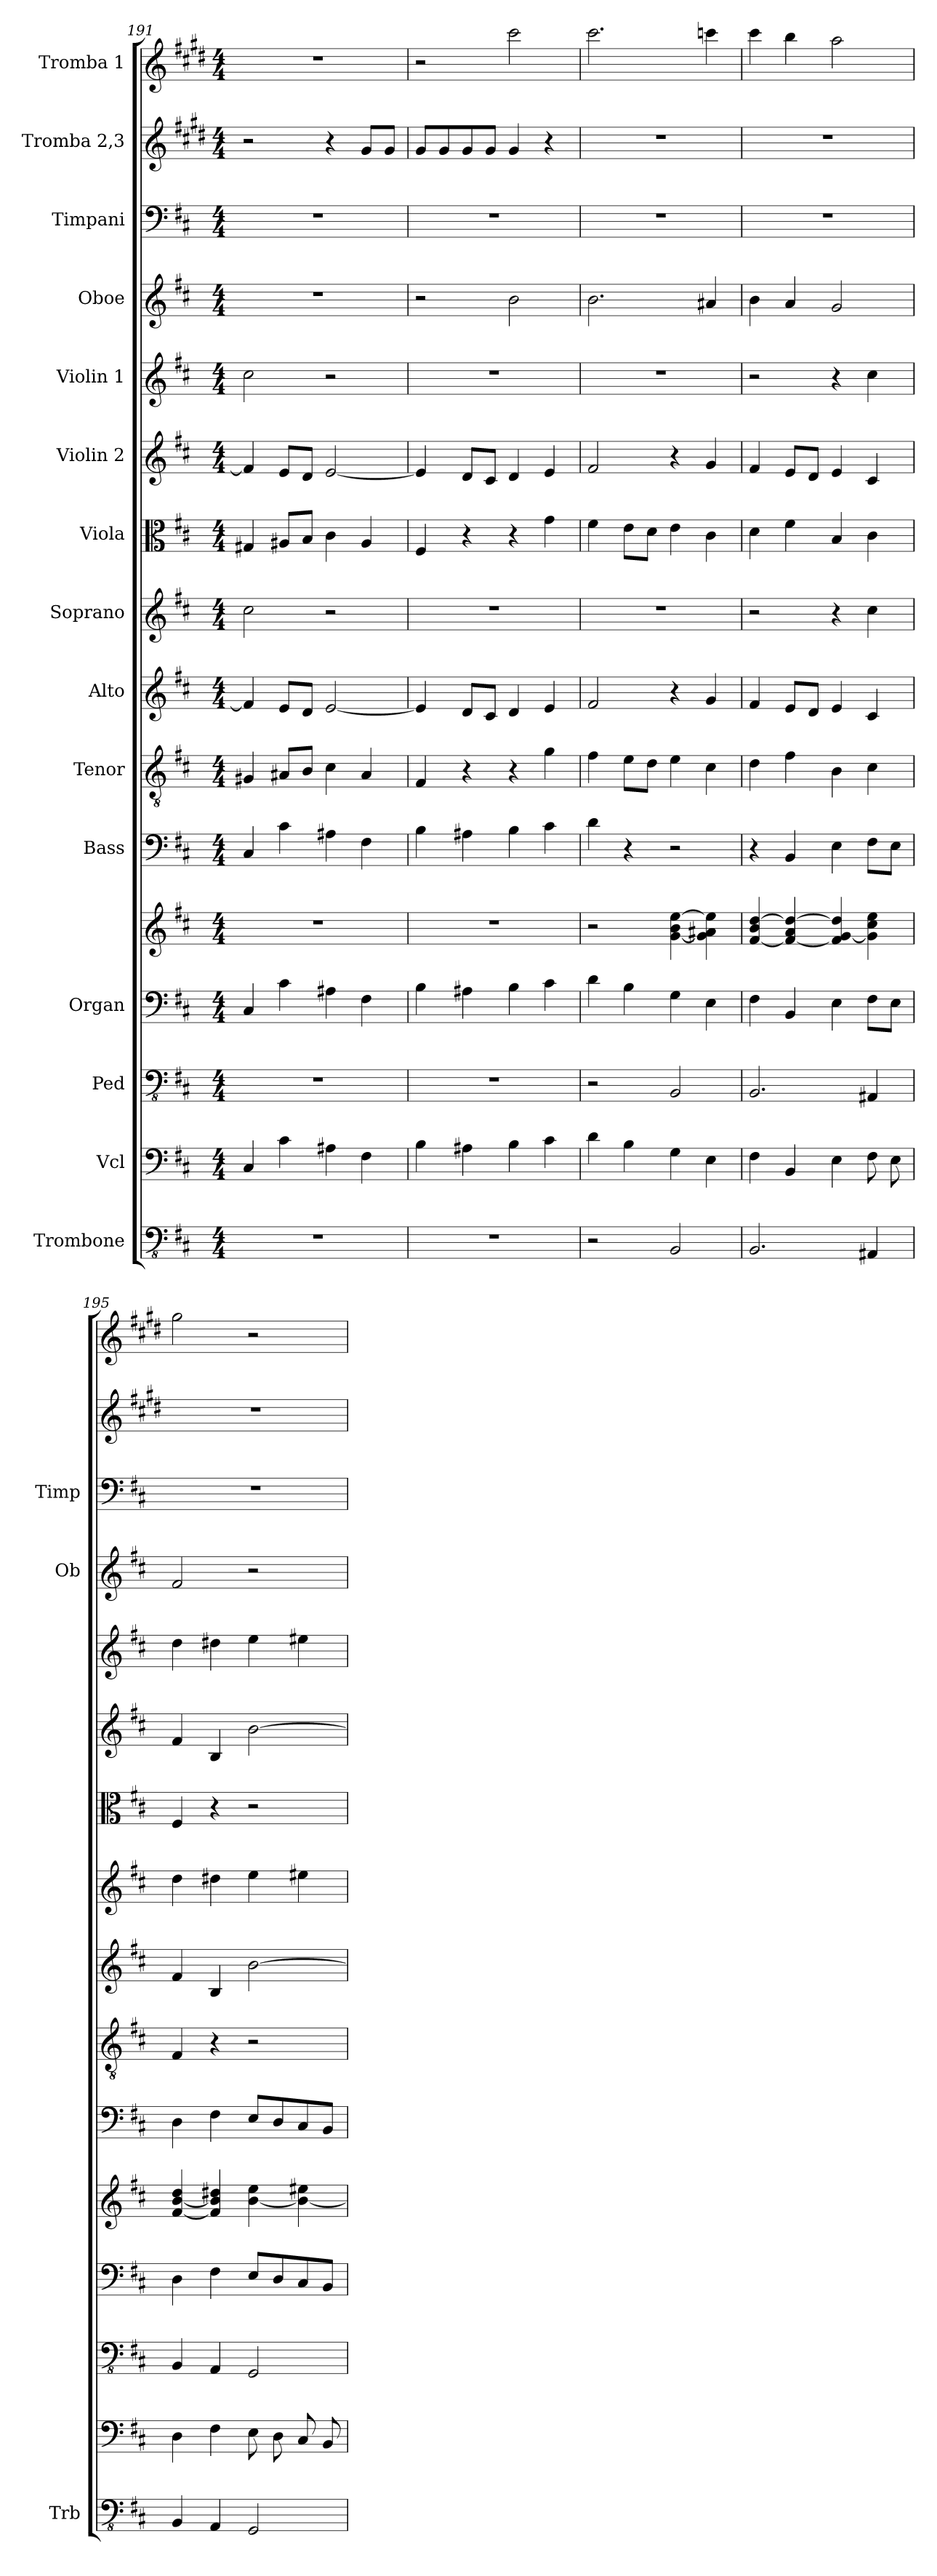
**kern	**kern	**kern	**kern	**kern	**kern	**kern	**kern	**kern	**kern	**kern	**kern	**kern	**kern	**kern	**kern
*part15	*part14	*part13	*part12	*part12	*part11	*part10	*part9	*part8	*part7	*part6	*part5	*part4	*part3	*part2	*part1
*staff16	*staff15	*staff14	*staff13	*staff12	*staff11	*staff10	*staff9	*staff8	*staff7	*staff6	*staff5	*staff4	*staff3	*staff2	*staff1
*I"Trombone	*I"Vcl	*I"Ped	*I"Organ	*	*I"Bass	*I"Tenor	*I"Alto	*I"Soprano	*I"Viola	*I"Violin 2	*I"Violin 1	*I"Oboe	*I"Timpani	*I"Tromba 2,3	*I"Tromba 1
*I'Trb	*	*	*	*	*	*	*	*	*	*	*	*I'Ob	*I'Timp	*	*
*clefFv4	*clefF4	*clefFv4	*clefF4	*clefG2	*clefF4	*clefGv2	*clefG2	*clefG2	*clefC3	*clefG2	*clefG2	*clefG2	*clefF4	*clefG2	*clefG2
*	*	*	*	*	*	*	*	*	*	*	*	*	*	*ITrd1c2	*ITrd1c2
*k[f#c#]	*k[f#c#]	*k[f#c#]	*k[f#c#]	*k[f#c#]	*k[f#c#]	*k[f#c#]	*k[f#c#]	*k[f#c#]	*k[f#c#]	*k[f#c#]	*k[f#c#]	*k[f#c#]	*k[f#c#]	*k[f#c#]	*k[f#c#]
*M4/4	*M4/4	*M4/4	*M4/4	*M4/4	*M4/4	*M4/4	*M4/4	*M4/4	*M4/4	*M4/4	*M4/4	*M4/4	*M4/4	*M4/4	*M4/4
=191	=191	=191	=191	=191	=191	=191	=191	=191	=191	=191	=191	=191	=191	=191	=191
1r	4C#/	1r	4C#/	1r	4C#/	4G#X/	4f#/]	2cc#\	4G#X/	4f#/]	2cc#\	1r	1r	2r	1r
.	4c#\	.	4c#\	.	4c#\	8A#X/L	8e/L	.	8A#X/L	8e/L	.	.	.	.	.
.	.	.	.	.	.	8B/J	8d/J	.	8B/J	8d/J	.	.	.	.	.
.	4A#X\	.	4A#X\	.	4A#X\	4c#\	[2e/	2r	4c#\	[2e/	2r	.	.	4r	.
.	4F#\	.	4F#\	.	4F#\	4A#/	.	.	4A#/	.	.	.	.	8f#/L	.
.	.	.	.	.	.	.	.	.	.	.	.	.	.	8f#/J	.
=192	=192	=192	=192	=192	=192	=192	=192	=192	=192	=192	=192	=192	=192	=192	=192
1r	4B\	1r	4B\	1r	4B\	4F#/	4e/]	1r	4F#/	4e/]	1r	2r	1r	8f#/L	2r
.	.	.	.	.	.	.	.	.	.	.	.	.	.	8f#/	.
.	4A#X\	.	4A#X\	.	4A#X\	4r	8d/L	.	4r	8d/L	.	.	.	8f#/	.
.	.	.	.	.	.	.	8c#/J	.	.	8c#/J	.	.	.	8f#/J	.
.	4B\	.	4B\	.	4B\	4r	4d/	.	4r	4d/	.	2b\	.	4f#/	2bb\
.	4c#\	.	4c#\	.	4c#\	4g\	4e/	.	4g\	4e/	.	.	.	4r	.
=193	=193	=193	=193	=193	=193	=193	=193	=193	=193	=193	=193	=193	=193	=193	=193
2r	4d\	2r	4d\	2r	4d\	4f#\	2f#/	1r	4f#\	2f#/	1r	2.b\	1r	1r	2.bb\
.	4B\	.	4B\	.	4r	8e\L	.	.	8e\L	.	.	.	.	.	.
.	.	.	.	.	.	8d\J	.	.	8d\J	.	.	.	.	.	.
2BBB/	4G\	2BBB/	4G\	[4g\ 4b\ [4ee\	2r	4e\	4r	.	4e\	4r	.	.	.	.	.
.	4E\	.	4E\	4g\] 4a#X\ 4ee\]	.	4c#\	4g/	.	4c#\	4g/	.	4a#X/	.	.	4bb-X\
=194	=194	=194	=194	=194	=194	=194	=194	=194	=194	=194	=194	=194	=194	=194	=194
2.BBB/	4F#\	2.BBB/	4F#\	[4f#/ 4b/ [4dd/	4r	4d\	4f#/	2r	4d\	4f#/	2r	4b\	1r	1r	4bb\
.	4BB/	.	4BB/	4f#/_ 4a/ 4dd/_	4BB/	4f#\	8e/L	.	4f#\	8e/L	.	4a/	.	.	4aa\
.	.	.	.	.	.	.	8d/J	.	.	8d/J	.	.	.	.	.
.	4E\	.	4E\	4f#/] [4g/ 4dd/]	4E\	4B\	4e/	4r	4B/	4e/	4r	2g/	.	.	2gg\
4AAA#X/	8F#\	4AAA#X/	8F#\L	4g\] 4cc#\ 4ee\	8F#\L	4c#\	4c#/	4cc#\	4c#\	4c#/	4cc#\	.	.	.	.
.	8E\	.	8E\J	.	8E\J	.	.	.	.	.	.	.	.	.	.
!!LO:PB:g=z
=195	=195	=195	=195	=195	=195	=195	=195	=195	=195	=195	=195	=195	=195	=195	=195
4BBB/	4D\	4BBB/	4D\	[4f#/ [4b/ 4dd/	4D\	4F#/	4f#/	4dd\	4F#/	4f#/	4dd\	2f#/	1r	1r	2ff#\
4AAA/	4F#\	4AAA/	4F#\	4f#/] 4b/] 4dd#X/	4F#\	4r	4B/	4dd#X\	4r	4B/	4dd#X\	.	.	.	.
2GGG/	8E\	2GGG/	8E/L	[4b\ 4ee\	8E/L	2r	[2b\	4ee\	2r	[2b\	4ee\	2r	.	.	2r
.	8D\	.	8D/	.	8D/	.	.	.	.	.	.	.	.	.	.
.	8C#/	.	8C#/	4b\_ 4ee#X\	8C#/	.	.	4ee#X\	.	.	4ee#X\	.	.	.	.
.	8BB/	.	8BB/J	.	8BB/J	.	.	.	.	.	.	.	.	.	.
=	=	=	=	=	=	=	=	=	=	=	=	=	=	=	=
*-	*-	*-	*-	*-	*-	*-	*-	*-	*-	*-	*-	*-	*-	*-	*-
